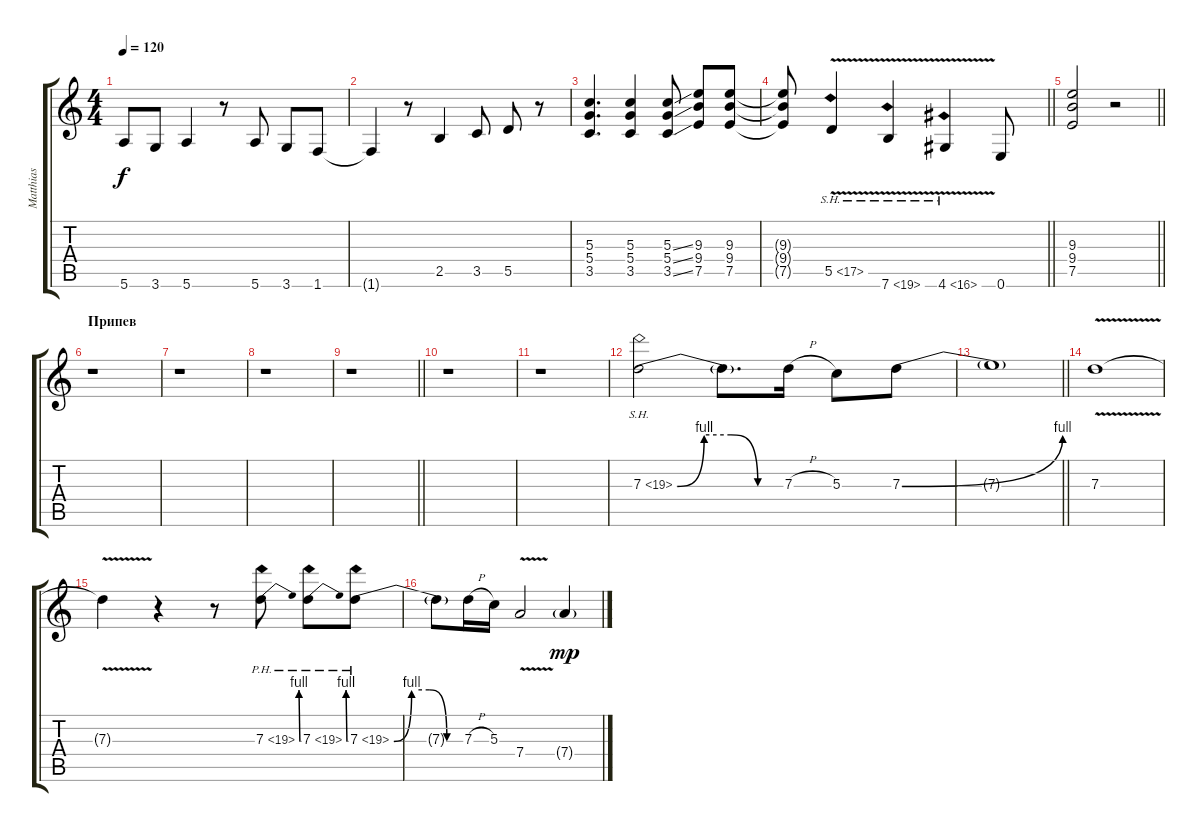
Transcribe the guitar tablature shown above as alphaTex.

\track ("Matthias" "Matthias") {instrument distortionguitar}
\staff {score tabs}
\tuning (E4 B3 G3 D3 A2 E2) {hide}
\ts (4 4)
\tempo 120
\clef g2
\ks c
5.6.8{dy f} 3.6.8 5.6.4 r.8 5.6.8 3.6.8 1.6.8 |
1.6{t}.4 r.8 2.5.4 3.5.8 5.5.8 r.8 |
(5.3 5.4 3.5).4{d} (5.3 5.4 3.5).4 (5.3{ss} 5.4{ss} 3.5{ss}).8 (9.3 9.4 7.5).8 (9.3 9.4 7.5).8 |
\barLineRight lightlight
(9.3{t} 9.4{t} 7.5{t}).8 5.5{sh 12 v}.4 7.6{sh 12 v}.4 4.6{sh 12 v}.4 0.6.8 |
\barLineRight lightlight
(9.3 9.4 7.5).2 r.2 |
\section ("" "Припев")
r.1 |
r.1 |
r.1 |
\barLineRight lightlight
r.1 |
r.1 |
r.1 |
7.3{be (custom 0 0 15 4 30 4 45 0 60 0) sh 12}.2 7.3{t}.8{d} 7.3{h}.16 5.3.8 7.3{be (bend 0 0 60 4)}.8 |
\barLineRight lightlight
7.3{t}.1 |
7.3{v}.1 |
7.3{t}.4 r.4 r.8 7.3{be (bend 0 0 60 4) ph 12}.8 7.3{be (bend 0 0 60 4) ph 12}.8 7.3{be (custom 0 0 15 4 30 4 45 0 60 0) ph 12}.8 |
7.3{t}.8 7.3{h}.16 5.3.16 7.4{v}.2 7.4{g}.4{dy mp}
